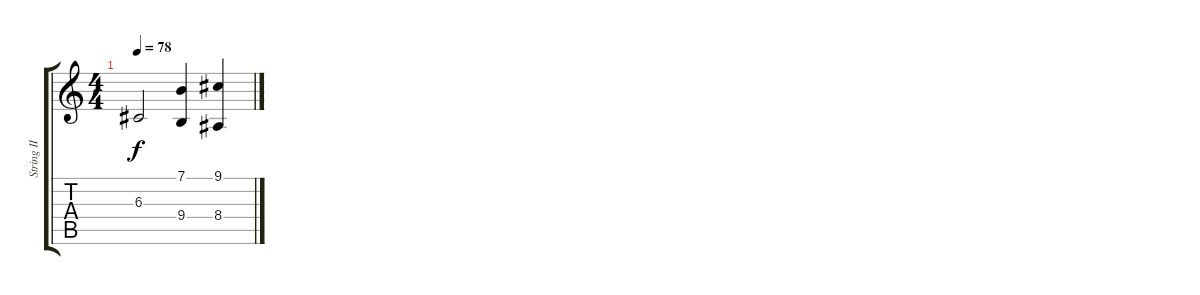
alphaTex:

\track ("String II" "String II") {instrument stringensemble1}
\staff {score tabs}
\tuning (E4 B3 G3 D3 A2 E2) {hide}
\ts (4 4)
\tempo 78
\clef g2
\ks c
6.3.2{dy f} (7.1 9.4).4 (9.1 8.4).4
